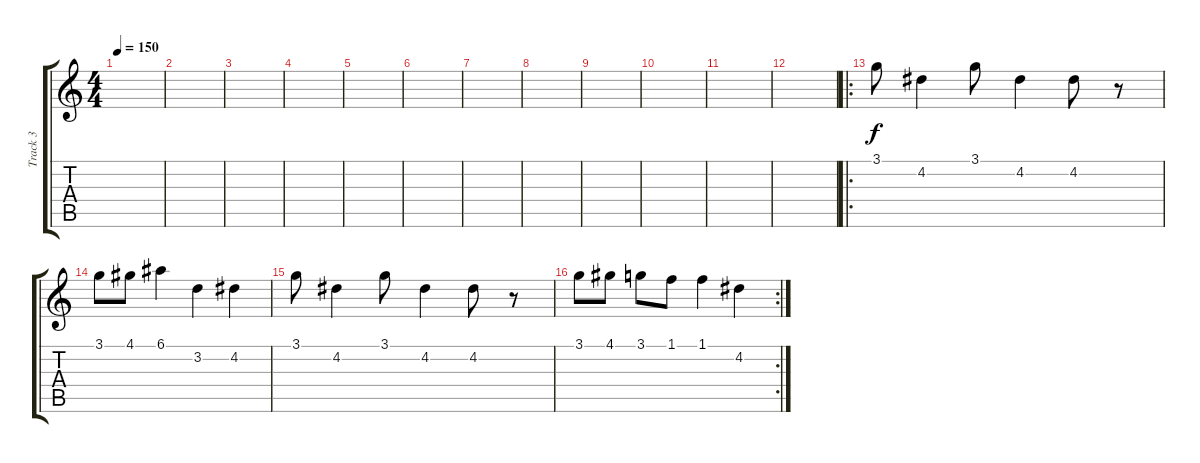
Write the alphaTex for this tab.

\track ("Track 3" "Track 3") {instrument distortionguitar}
\staff {score tabs}
\tuning (E4 B3 G3 D3 A2 E2) {hide}
\ts (4 4)
\tempo 150
\clef g2
\ks c
|
|
|
|
|
|
|
|
|
|
|
|
\ro
3.1.8 4.2.4 3.1.8 4.2.4 4.2.8 r.8 |
3.1.8 4.1.8 6.1.4 3.2.4 4.2.4 |
3.1.8 4.2.4 3.1.8 4.2.4 4.2.8 r.8 |
\rc 2
3.1.8 4.1.8 3.1.8 1.1.8 1.1.4 4.2.4
